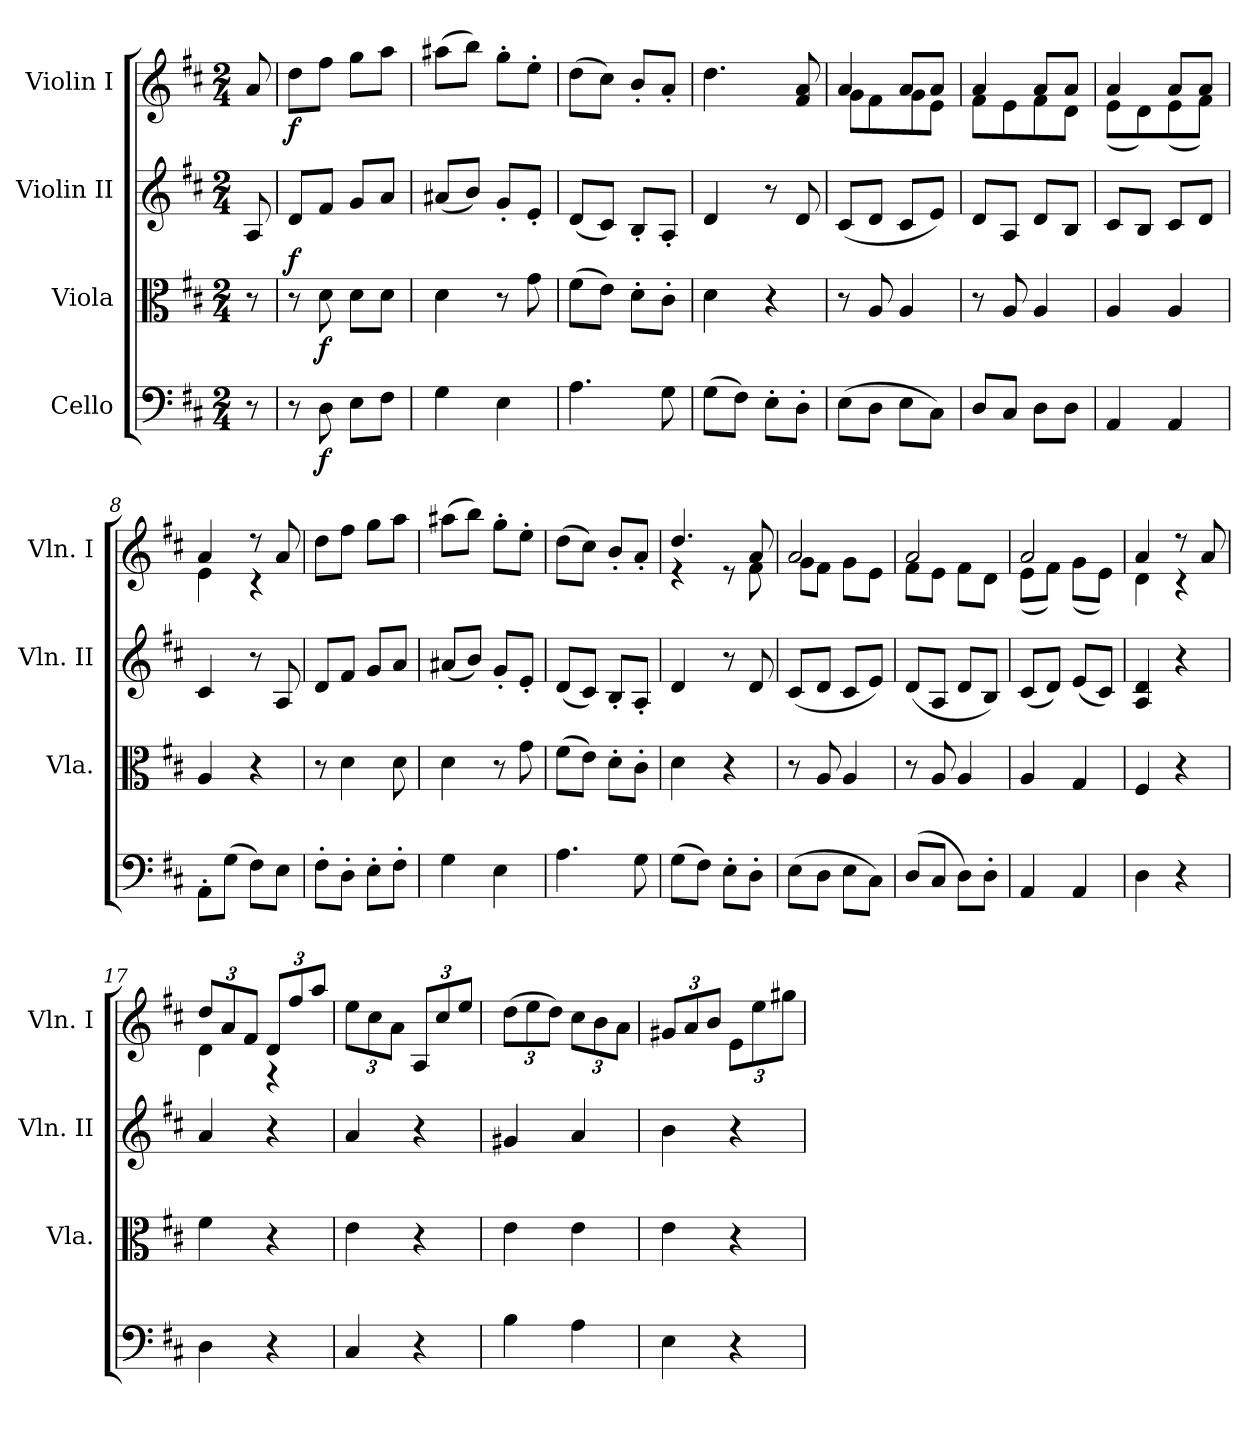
**kern	**dynam	**kern	**dynam	**kern	**kern	**dynam
*part4	*part4	*part3	*part3	*part2	*part1	*part1
*staff4	*staff4	*staff3	*staff3	*staff2	*staff1	*staff1
*I"Cello	*	*I"Viola	*	*I"Violin II	*I"Violin I	*
*	*	*I'Vla.	*	*I'Vln. II	*I'Vln. I	*
*clefF4	*	*clefC3	*	*clefG2	*clefG2	*
*k[f#c#]	*	*k[f#c#]	*	*k[f#c#]	*k[f#c#]	*
*D:	*	*D:	*	*D:	*D:	*
*M2/4	*	*M2/4	*	*M2/4	*M2/4	*
=	=	=	=	=	=	=
8r	.	8r	.	8A/	8a/	.
=1	=1	=1	=1	=1	=1	=1
!	!	!	!LO:DY:a	!	!	!LO:DY:b
8r	.	8r	f	8d/L	8dd\L	f
!	!LO:DY:b	!	!LO:DY:b	!	!	!
8D\	f	8d\	f	8f#/J	8ff#\J	.
8E\L	.	8d\L	.	8g/L	8gg\L	.
8F#\J	.	8d\J	.	8a/J	8aa\J	.
=2	=2	=2	=2	=2	=2	=2
4G\	.	4d\	.	(8a#X/L	(8aa#X\L	.
.	.	.	.	8b/J)	8bb\J)	.
4E\	.	8r	.	8g'/L	8gg'\L	.
.	.	8g\	.	8e'/J	8ee'\J	.
=3	=3	=3	=3	=3	=3	=3
4.A\	.	(8f#\L	.	(8d/L	(8dd\L	.
.	.	8e\J)	.	8c#/J)	8cc#\J)	.
.	.	8d'\L	.	8B'/L	8b'/L	.
8G\	.	8c#'\J	.	8A'/J	8a'/J	.
=4	=4	=4	=4	=4	=4	=4
(8G\L	.	4d\	.	4d/	4.dd\	.
8F#\J)	.	.	.	.	.	.
8E'\L	.	4r	.	8r	.	.
8D'\J	.	.	.	8d/	8f#/ 8a/	.
=5	=5	=5	=5	=5	=5	=5
*	*	*	*	*	*^	*
(8E\L	.	8r	.	(8c#/L	4a/	8g\L	.
8D\J	.	8A/	.	8d/J	.	8f#\	.
8E\L	.	4A/	.	8c#/L	8a/L	8g\	.
8C#\J)	.	.	.	8e/J)	8a/J	8e\J	.
=6	=6	=6	=6	=6	=6	=6	=6
8D/L	.	8r	.	8d/L	4a/	8f#\L	.
8C#/J	.	8A/	.	8A/J	.	8e\	.
8D\L	.	4A/	.	8d/L	8a/L	8f#\	.
8D\J	.	.	.	8B/J	8a/J	8d\J	.
=7	=7	=7	=7	=7	=7	=7	=7
4AA/	.	4A/	.	8c#/L	4a/	(8e\L	.
.	.	.	.	8B/J	.	8d\)	.
4AA/	.	4A/	.	8c#/L	8a/L	(8e\	.
.	.	.	.	8d/J	8a/J	8f#\J)	.
=8	=8	=8	=8	=8	=8	=8	=8
8AA'\L	.	4A/	.	4c#/	4a/	4e\	.
(8G\J	.	.	.	.	.	.	.
8F#\L)	.	4r	.	8r	8r	4r	.
8E\J	.	.	.	8A/	8a/	.	.
*	*	*	*	*	*v	*v	*
=9	=9	=9	=9	=9	=9	=9
8F#'\L	.	8r	.	8d/L	8dd\L	.
8D'\J	.	4d\	.	8f#/J	8ff#\J	.
8E'\L	.	.	.	8g/L	8gg\L	.
8F#'\J	.	8d\	.	8a/J	8aa\J	.
=10	=10	=10	=10	=10	=10	=10
4G\	.	4d\	.	(8a#X/L	(8aa#X\L	.
.	.	.	.	8b/J)	8bb\J)	.
4E\	.	8r	.	8g'/L	8gg'\L	.
.	.	8g\	.	8e'/J	8ee'\J	.
=11	=11	=11	=11	=11	=11	=11
4.A\	.	(8f#\L	.	(8d/L	(8dd\L	.
.	.	8e\J)	.	8c#/J)	8cc#\J)	.
.	.	8d'\L	.	8B'/L	8b'/L	.
8G\	.	8c#'\J	.	8A'/J	8a'/J	.
=12	=12	=12	=12	=12	=12	=12
*	*	*	*	*	*^	*
(8G\L	.	4d\	.	4d/	4.dd/	4r	.
8F#\J)	.	.	.	.	.	.	.
8E'\L	.	4r	.	8r	.	8r	.
8D'\J	.	.	.	8d/	8a/	8f#\	.
=13	=13	=13	=13	=13	=13	=13	=13
(8E\L	.	8r	.	(8c#/L	2a/	8g\L	.
8D\J	.	8A/	.	8d/J	.	8f#\J	.
8E\L	.	4A/	.	8c#/L	.	8g\L	.
8C#\J)	.	.	.	8e/J)	.	8e\J	.
=14	=14	=14	=14	=14	=14	=14	=14
(8D/L	.	8r	.	(8d/L	2a/	8f#\L	.
8C#/J	.	8A/	.	8A/J	.	8e\J	.
8D\L)	.	4A/	.	8d/L	.	8f#\L	.
8D'\J	.	.	.	8B/J)	.	8d\J	.
=15	=15	=15	=15	=15	=15	=15	=15
4AA/	.	4A/	.	(8c#/L	2a/	(8e\L	.
.	.	.	.	8d/J)	.	8f#\J)	.
4AA/	.	4G/	.	(8e/L	.	(8g\L	.
.	.	.	.	8c#/J)	.	8e\J)	.
=16	=16	=16	=16	=16	=16	=16	=16
4D\	.	4F#/	.	4A/ 4d/	4a/	4d\	.
4r	.	4r	.	4r	8r	4r	.
.	.	.	.	.	8a/	.	.
=17	=17	=17	=17	=17	=17	=17	=17
4D\	.	4f#\	.	4a/	12dd/L	4d\	.
.	.	.	.	.	12a/	.	.
.	.	.	.	.	12f#/J	.	.
4r	.	4r	.	4r	12d/L	4r	.
.	.	.	.	.	12ff#/	.	.
.	.	.	.	.	12aa/J	.	.
*	*	*	*	*	*v	*v	*
=18	=18	=18	=18	=18	=18	=18
4C#/	.	4e\	.	4a/	12ee\L	.
.	.	.	.	.	12cc#\	.
.	.	.	.	.	12a\J	.
4r	.	4r	.	4r	12A/L	.
.	.	.	.	.	12cc#/	.
.	.	.	.	.	12ee/J	.
=19	=19	=19	=19	=19	=19	=19
4B\	.	4e\	.	4g#X/	(12dd\L	.
.	.	.	.	.	12ee\	.
.	.	.	.	.	12dd\J)	.
4A\	.	4e\	.	4a/	12cc#\L	.
.	.	.	.	.	12b\	.
.	.	.	.	.	12a\J	.
=20	=20	=20	=20	=20	=20	=20
4E\	.	4e\	.	4b\	12g#X/L	.
.	.	.	.	.	12a/	.
.	.	.	.	.	12b/J	.
4r	.	4r	.	4r	12e\L	.
.	.	.	.	.	12ee\	.
.	.	.	.	.	12gg#X\J	.
=	=	=	=	=	=	=
*-	*-	*-	*-	*-	*-	*-
